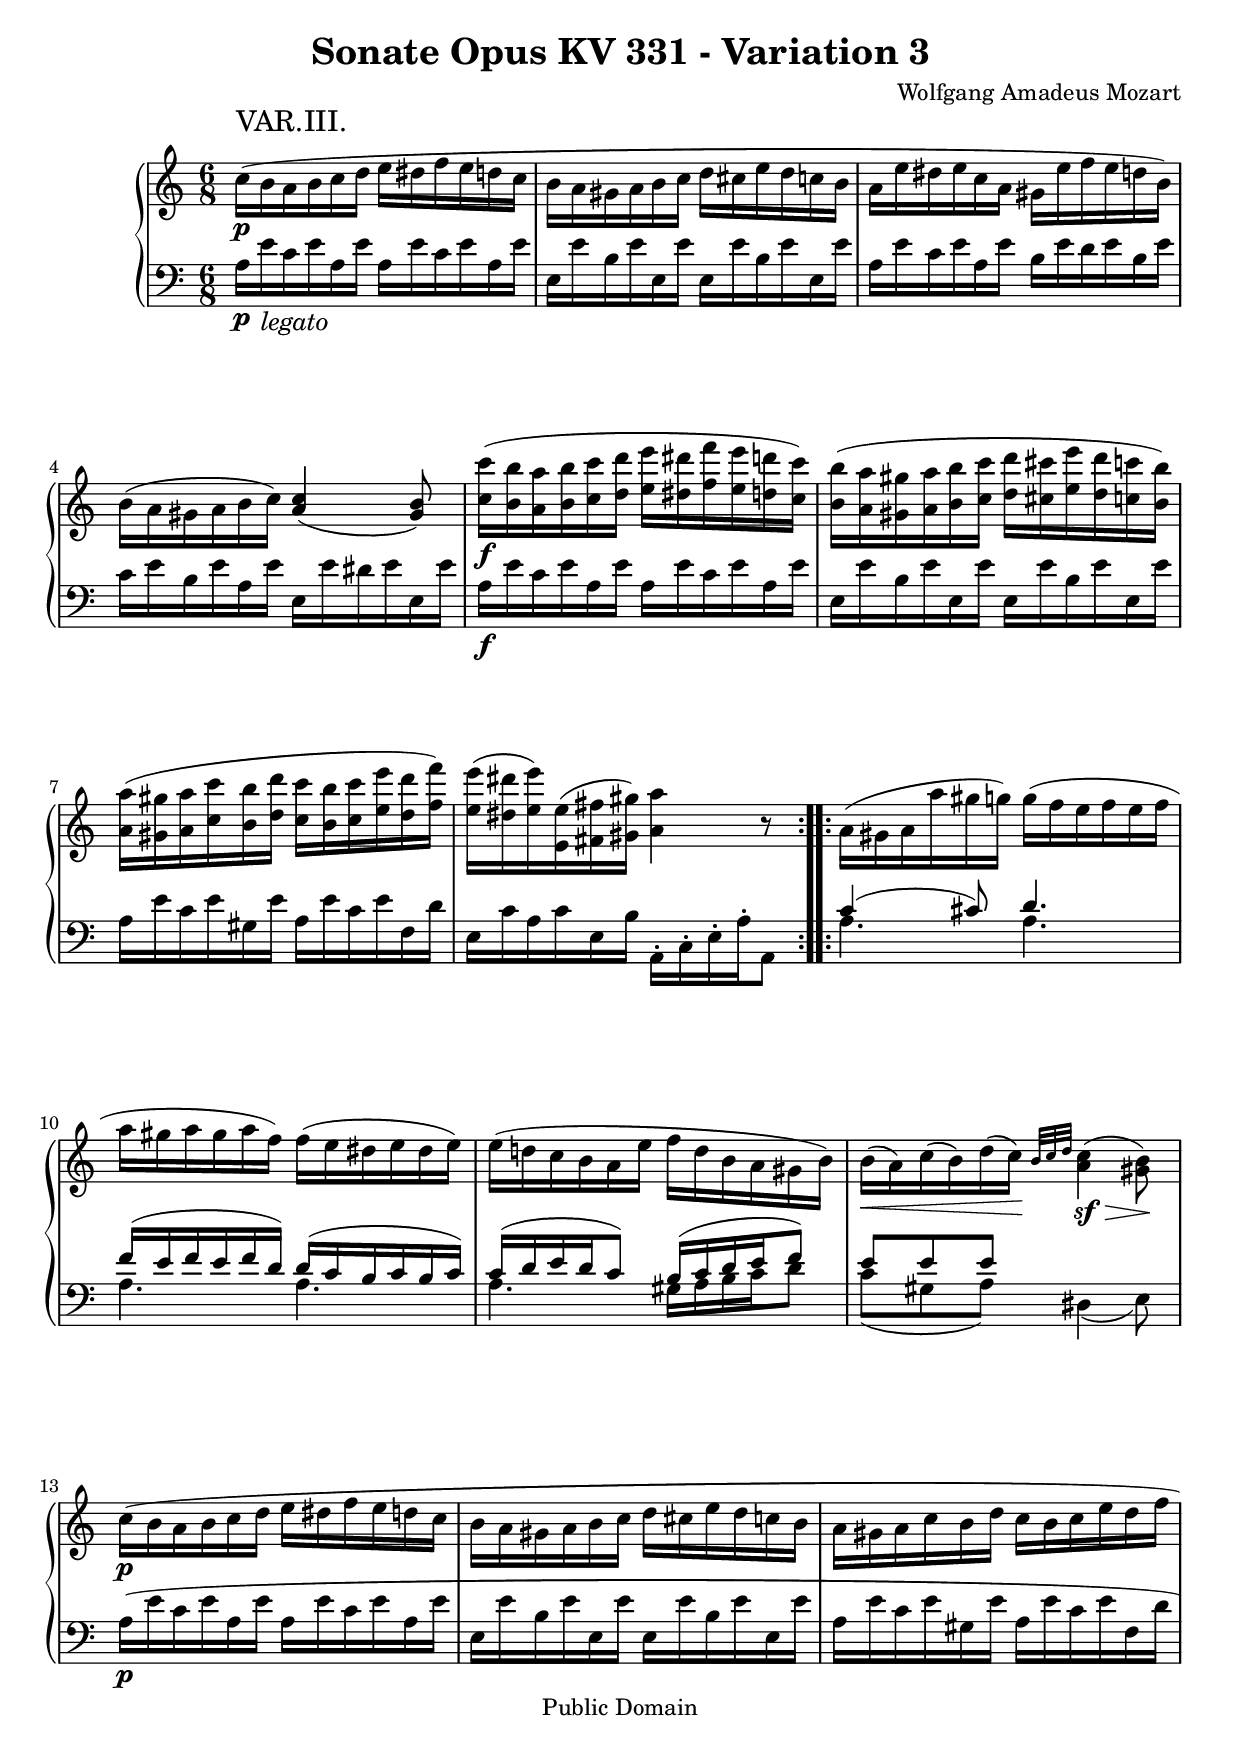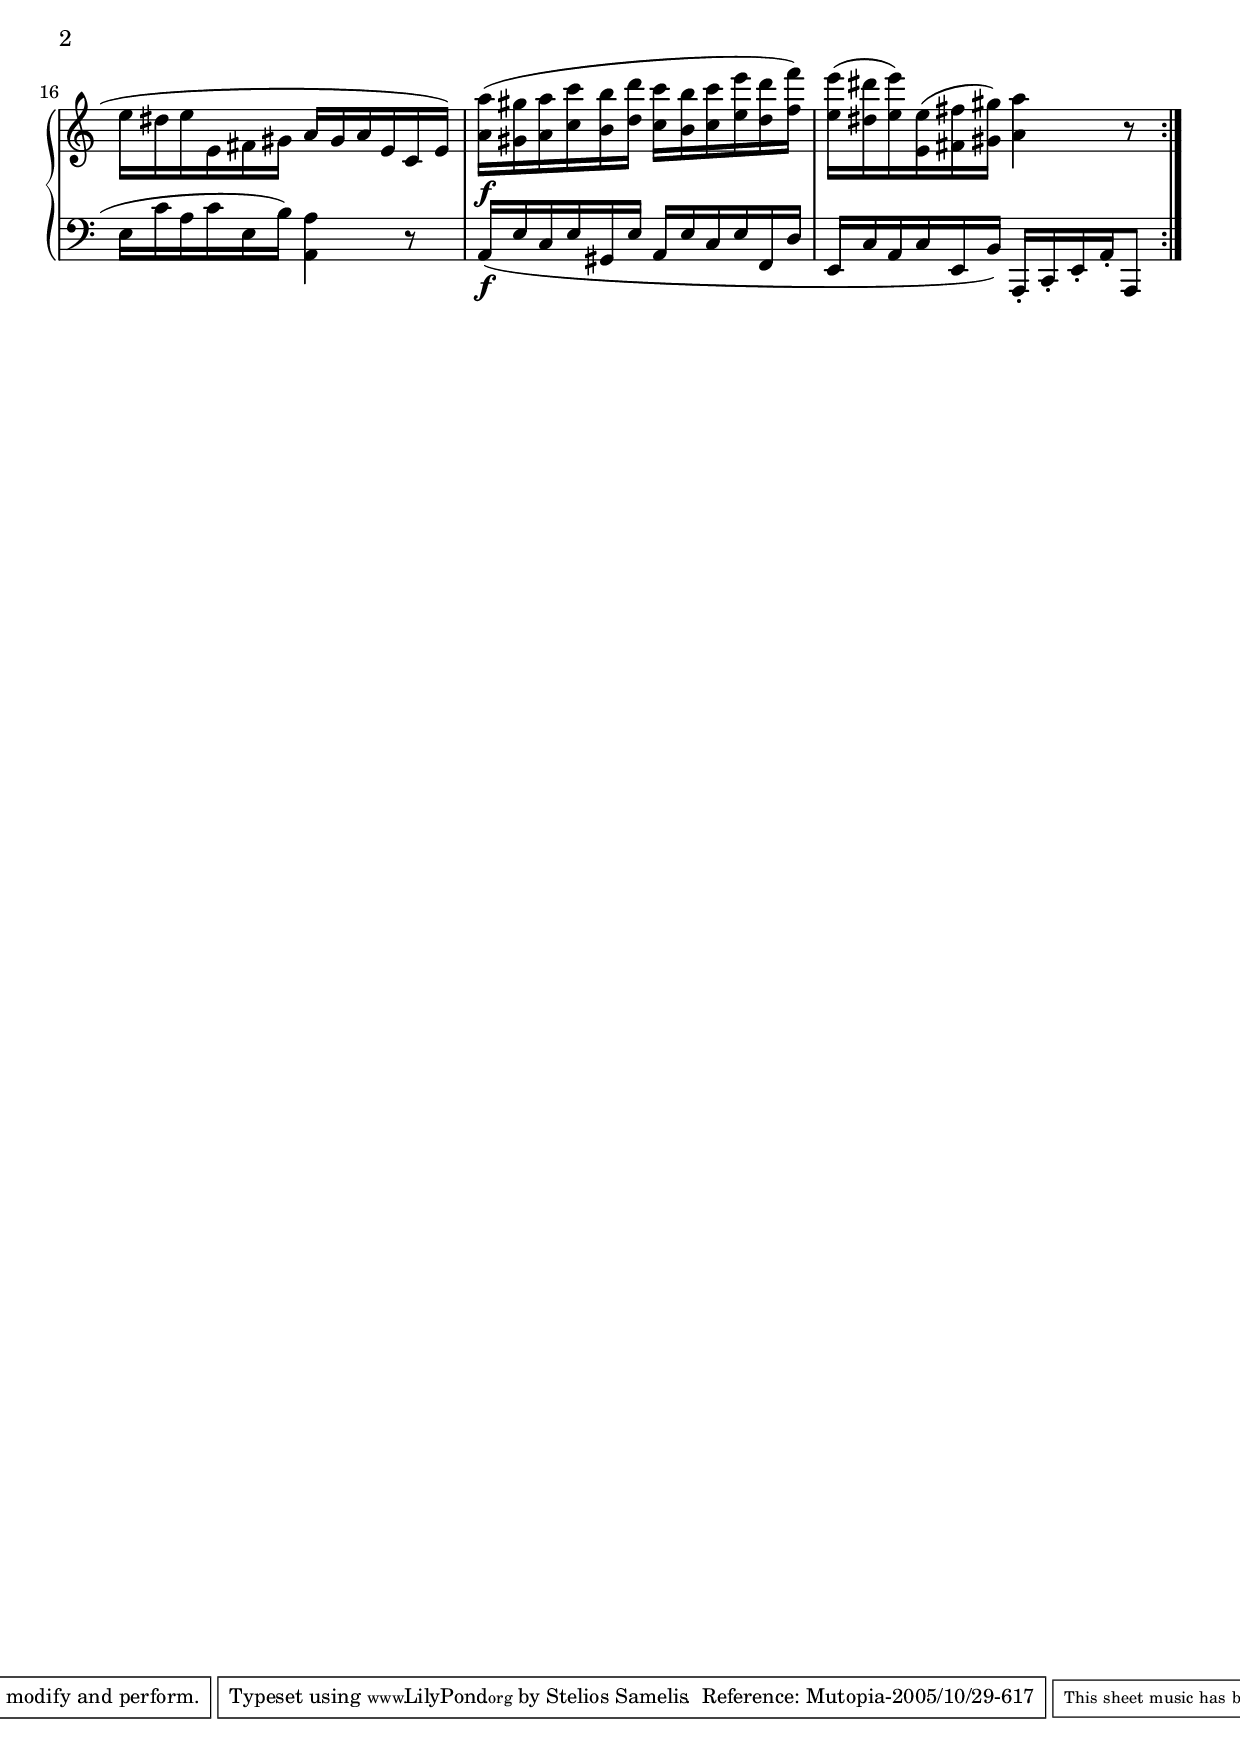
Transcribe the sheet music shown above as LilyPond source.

\version "2.6.0"

\header {
  title = "Sonate Opus KV 331 - Variation 3"
  composer = "Wolfgang Amadeus Mozart"
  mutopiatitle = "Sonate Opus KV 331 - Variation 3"
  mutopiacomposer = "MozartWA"
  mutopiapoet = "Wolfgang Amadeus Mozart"
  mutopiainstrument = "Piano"
  date = "1778 or 1781-3"
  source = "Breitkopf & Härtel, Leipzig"
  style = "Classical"
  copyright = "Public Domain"
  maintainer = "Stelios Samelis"
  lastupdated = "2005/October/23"
  version = "2.6.0"
  
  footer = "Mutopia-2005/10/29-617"
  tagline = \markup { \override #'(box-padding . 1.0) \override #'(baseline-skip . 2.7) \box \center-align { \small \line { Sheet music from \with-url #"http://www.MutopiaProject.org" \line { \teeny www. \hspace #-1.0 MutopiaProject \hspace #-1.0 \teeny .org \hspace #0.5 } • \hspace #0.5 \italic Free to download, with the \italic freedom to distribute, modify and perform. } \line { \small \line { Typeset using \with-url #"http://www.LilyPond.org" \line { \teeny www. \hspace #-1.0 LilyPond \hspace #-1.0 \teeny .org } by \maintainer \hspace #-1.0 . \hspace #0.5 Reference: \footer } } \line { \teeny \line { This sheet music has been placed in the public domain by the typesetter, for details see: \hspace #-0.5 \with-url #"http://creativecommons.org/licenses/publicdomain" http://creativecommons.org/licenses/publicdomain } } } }

}

\score {

 \context GrandStaff
 <<
 \context Staff = "up" {
 \clef treble
 \key a \minor
 \time 6/8
 \repeat volta 2 { \override Voice.TextScript #'padding = #3.0
 \stemDown c''16\p^\markup { \huge "VAR.III." }( b' a' b' c'' d'' e'' dis'' f'' e'' d'' c''
 b'16 a' gis' a' b' c'' d'' cis'' e'' d'' c'' b'
 a' e'' dis'' e'' c'' a' gis' e'' f'' e'' d'' b') b'( a' gis' a' b' c'')
 \stemUp <a' c''>4( <gis' b'>8)
 \stemDown <c'' c'''>16\f( <b' b''> <a' a''> <b' b''> <c'' c'''> <d'' d'''>
 <e'' e'''> <dis'' dis'''> <f'' f'''> <e'' e'''> <d'' d'''> <c'' c'''>)
 <b' b''>( <a' a''> <gis' gis''> <a' a''> <b' b''> <c'' c'''>
 <d'' d'''> <cis'' cis'''> <e'' e'''> <d'' d'''> <c'' c'''> <b' b''>)
 <a' a''>( <gis' gis''> <a' a''> <c'' c'''> <b' b''> <d'' d'''>
 <c'' c'''> <b' b''> <c'' c'''> <e'' e'''> <d'' d'''> <f'' f'''>)
 <e'' e'''>16( <dis'' dis'''> <e'' e'''>) <e' e''>( <fis' fis''> <gis' gis''>) <a' a''>4 r8 }
 \repeat volta 2 { a'16( gis' a' a'' gis'' g'') g''( f'' e'' f'' e'' f''
 a'' gis'' a'' gis'' a'' f'') f''( e'' dis'' e'' dis'' e'')
 e''( d''! c'' b' a' e'' f'' d'' b' a' gis' b')
 b'16\<( a') c''( b') d''( c''16\!) \grace { b'32[ c'' d''] } <a' c''>4\sf\>( <gis' b'>8\!)
 c''16\p( b' a' b' c'' d'' e'' dis'' f'' e'' d'' c'' b' a' gis' a' b' c'' d'' cis'' e'' d'' c'' b'
 a' gis' a' c'' b' d'' c'' b' c'' e'' d'' f'' e'' dis'' e'' e' fis' gis' \stemUp a' gis' a' e' c' e')
 \stemDown <a' a''>16\f( <gis' gis''> <a' a''> <c'' c'''> <b' b''> <d'' d'''>
 <c'' c'''> <b' b''> <c'' c'''> <e'' e'''> <d'' d'''> <f'' f'''>)
 <e'' e'''>( <dis'' dis'''> <e'' e'''>) <e' e''>( <fis' fis''> <gis' gis''>) <a' a''>4 r8 }
}

 \context Staff = "down" {
 \clef bass
 \key a \minor
 \time 6/8
 \repeat volta 2 {
 a16\p e'_\markup { \italic \large "legato" } c' e' a e' a e' c' e' a e' e e' b e' e e' e e' b e' e e'
 a16 e' c' e' a e' b e' d' e' b e' c' e' b e' a e' e e' dis' e' e e'
 a16\f e' c' e' a e' a e' c' e' a e' e e' b e' e e' e e' b e' e e'
 a16 e' c' e' gis e' a e' c' e' f d' e c' a c' e b
 \stemDown a,16\staccato c\staccato e\staccato a\staccato a,8 }
 \repeat volta 2 { << { c'4( cis'8) d'4. f'16( e' f' e' f' d') d'( c' b c' b c')
 c'16( d' e' d' c'8) b16( c' d' e' f'8) e'8 e' e' s4 s8 } \\
 { a4. a4. a4. a4. a4. gis16 a b c' d'8 c'8( gis a) dis4( e8) } >>
 a16\p( e' c' e' a e' a e' c' e' a e' e e' b e' e e' e e' b e' e e'
 a e' c' e' gis e' a e' c' e' f d' e c' a c' e b) <a, a>4 r8
 \stemUp a,16\f( e c e gis, e a, e c e f, d e, c a, c e, b,)
 a,,16\staccato c,\staccato e,\staccato a,\staccato a,,8 }
}
>>

 \layout { }

}

\score {

 \unfoldRepeats

 \context GrandStaff
 <<
 \context Staff = "up" {
 \clef treble
 \key a \minor
 \time 6/8
 \repeat volta 2 { \override Voice.TextScript #'padding = #3.0
 \stemDown c''16\p^\markup { \huge "VAR.III." }( b' a' b' c'' d'' e'' dis'' f'' e'' d'' c''
 b'16 a' gis' a' b' c'' d'' cis'' e'' d'' c'' b'
 a' e'' dis'' e'' c'' a' gis' e'' f'' e'' d'' b') b'( a' gis' a' b' c'')
 \stemUp <a' c''>4( <gis' b'>8)
 \stemDown <c'' c'''>16\f( <b' b''> <a' a''> <b' b''> <c'' c'''> <d'' d'''>
 <e'' e'''> <dis'' dis'''> <f'' f'''> <e'' e'''> <d'' d'''> <c'' c'''>)
 <b' b''>( <a' a''> <gis' gis''> <a' a''> <b' b''> <c'' c'''>
 <d'' d'''> <cis'' cis'''> <e'' e'''> <d'' d'''> <c'' c'''> <b' b''>)
 <a' a''>( <gis' gis''> <a' a''> <c'' c'''> <b' b''> <d'' d'''>
 <c'' c'''> <b' b''> <c'' c'''> <e'' e'''> <d'' d'''> <f'' f'''>)
 <e'' e'''>16( <dis'' dis'''> <e'' e'''>) <e' e''>( <fis' fis''> <gis' gis''>) <a' a''>4 r8 }
 \repeat volta 2 { a'16( gis' a' a'' gis'' g'') g''( f'' e'' f'' e'' f''
 a'' gis'' a'' gis'' a'' f'') f''( e'' dis'' e'' dis'' e'')
 e''( d''! c'' b' a' e'' f'' d'' b' a' gis' b')
 b'16\<( a') c''( b') d''( c''16\!) \grace { b'32[ c'' d''] } <a' c''>4\sf\>( <gis' b'>8\!)
 c''16\p( b' a' b' c'' d'' e'' dis'' f'' e'' d'' c'' b' a' gis' a' b' c'' d'' cis'' e'' d'' c'' b'
 a' gis' a' c'' b' d'' c'' b' c'' e'' d'' f'' e'' dis'' e'' e' fis' gis' \stemUp a' gis' a' e' c' e')
 \stemDown <a' a''>16\f( <gis' gis''> <a' a''> <c'' c'''> <b' b''> <d'' d'''>
 <c'' c'''> <b' b''> <c'' c'''> <e'' e'''> <d'' d'''> <f'' f'''>)
 <e'' e'''>( <dis'' dis'''> <e'' e'''>) <e' e''>( <fis' fis''> <gis' gis''>) <a' a''>4 r8 }
}

 \context Staff = "down" {
 \clef bass
 \key a \minor
 \time 6/8
 \repeat volta 2 {
 a16\p e'_\markup { \italic \large "legato" } c' e' a e' a e' c' e' a e' e e' b e' e e' e e' b e' e e'
 a16 e' c' e' a e' b e' d' e' b e' c' e' b e' a e' e e' dis' e' e e'
 a16\f e' c' e' a e' a e' c' e' a e' e e' b e' e e' e e' b e' e e'
 a16 e' c' e' gis e' a e' c' e' f d' e c' a c' e b
 \stemDown a,16\staccato c\staccato e\staccato a\staccato a,8 }
 \repeat volta 2 { << { c'4( cis'8) d'4. f'16( e' f' e' f' d') d'( c' b c' b c')
 c'16( d' e' d' c'8) b16( c' d' e' f'8) e'8 e' e' s4 s8 } \\
 { a4. a4. a4. a4. a4. gis16 a b c' d'8 c'8( gis a) dis4( e8) } >>
 a16\p( e' c' e' a e' a e' c' e' a e' e e' b e' e e' e e' b e' e e'
 a e' c' e' gis e' a e' c' e' f d' e c' a c' e b) <a, a>4 r8
 \stemUp a,16\f( e c e gis, e a, e c e f, d e, c a, c e, b,)
 a,,16\staccato c,\staccato e,\staccato a,\staccato a,,8 }
}
>>

 \midi { \tempo 4 = 82 }

}
